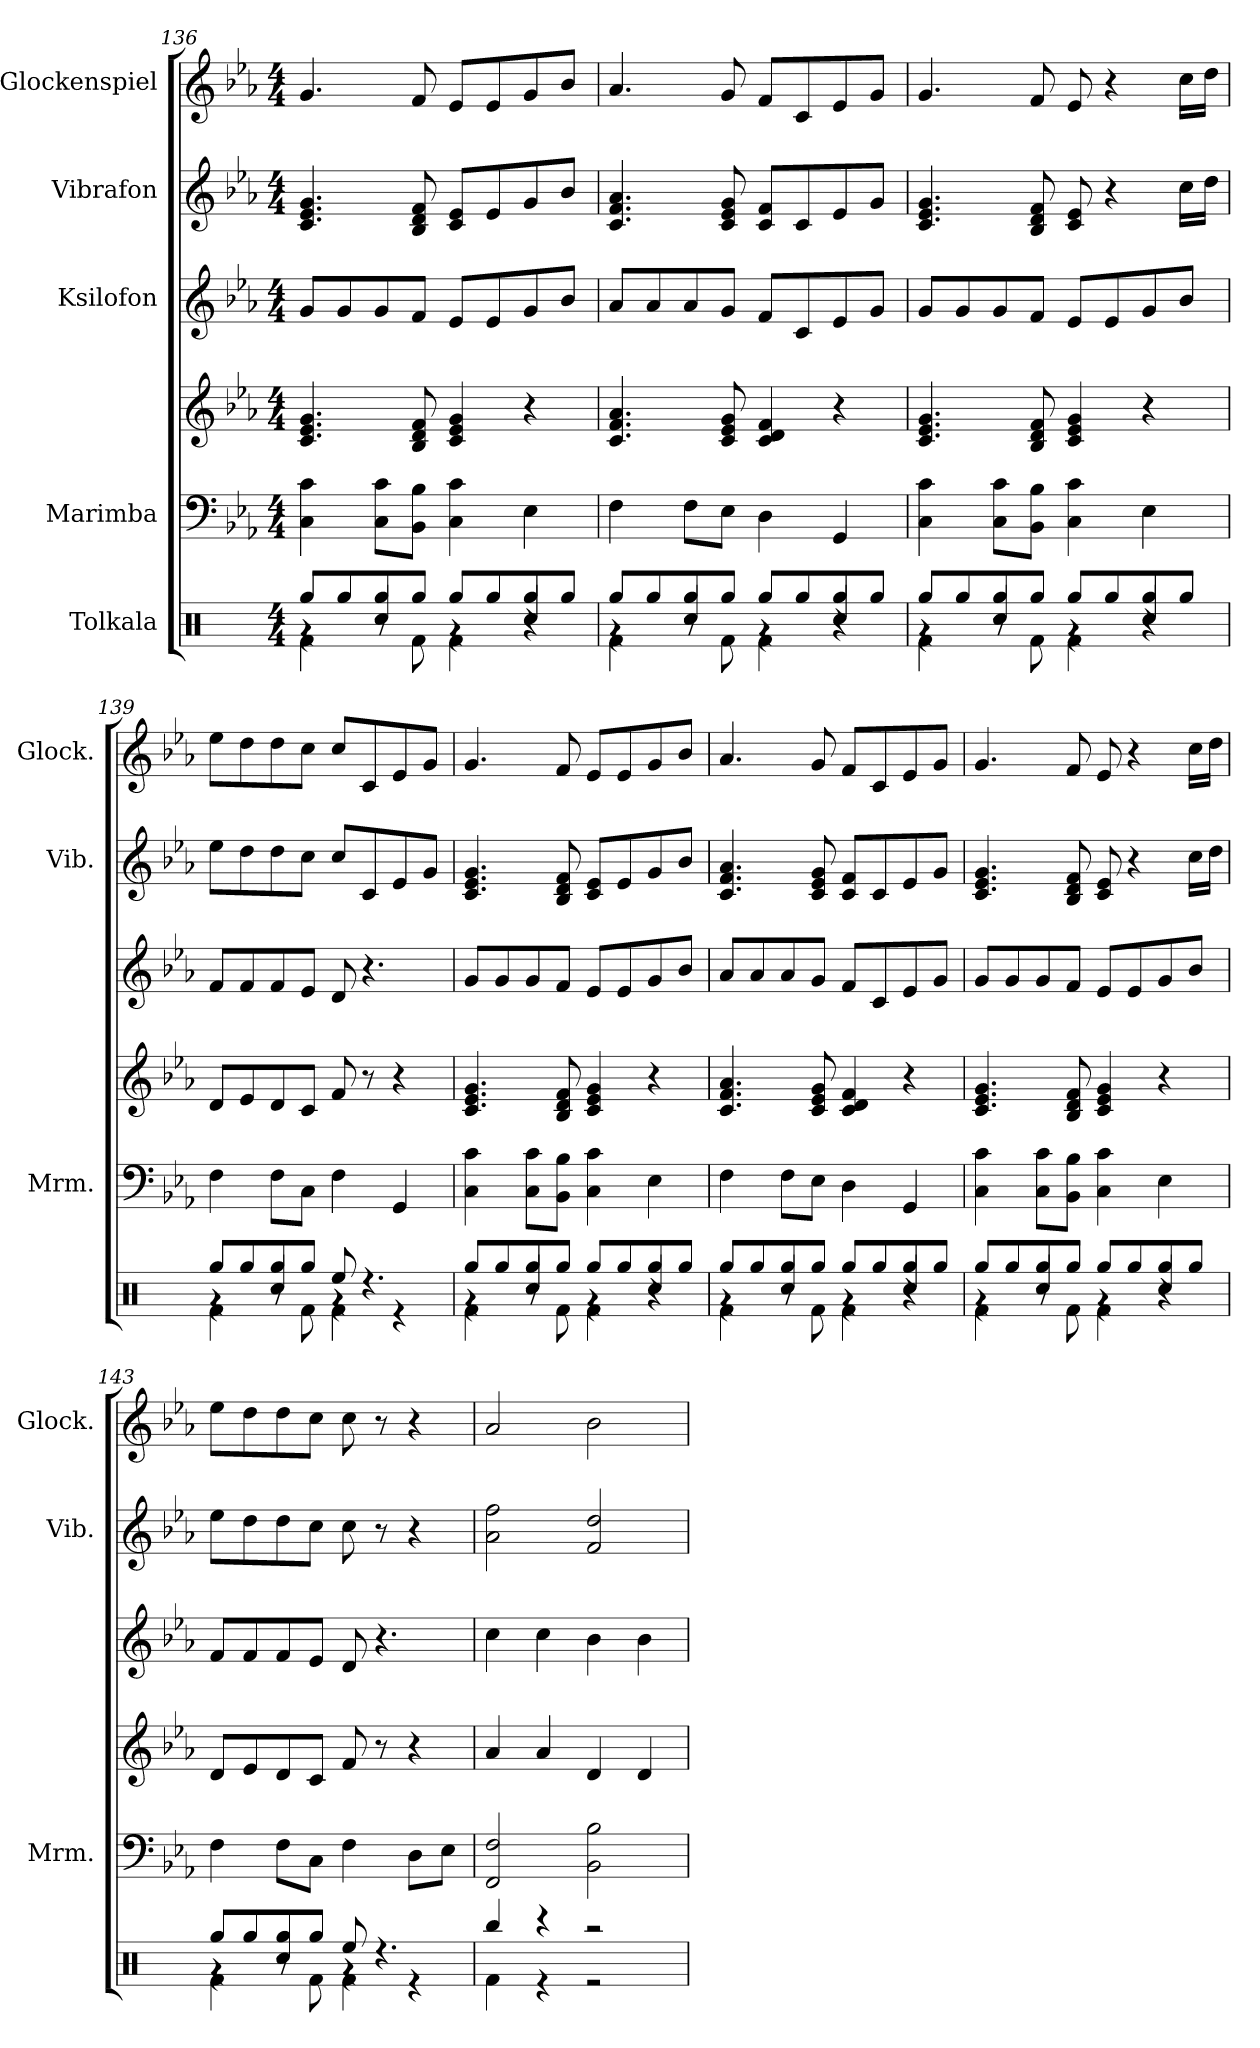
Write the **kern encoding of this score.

**kern	**kern	**kern	**kern	**kern	**kern
*part5	*part4	*part4	*part3	*part2	*part1
*staff6	*staff5	*staff4	*staff3	*staff2	*staff1
*I"Tolkala	*I"Marimba	*	*I"Ksilofon	*I"Vibrafon	*I"Glockenspiel
*	*I'Mrm.	*	*	*I'Vib.	*I'Glock.
!!LO:LB:g=z
*clefX	*clefF4	*clefG2	*clefG2	*clefG2	*clefG2
*	*	*	*ITrd-7c-12	*	*ITrd-14c-24
*k[]	*k[b-e-a-]	*k[b-e-a-]	*k[b-e-a-]	*k[b-e-a-]	*k[b-e-a-]
*M4/4	*M4/4	*M4/4	*M4/4	*M4/4	*M4/4
=136	=136	=136	=136	=136	=136
*^	*	*	*	*	*
*	*^	*	*	*	*	*
4rg	4Rf\	8Rgg/L	4C\ 4c\	4.c/ 4.e-/ 4.g/	8gg/L	4.c/ 4.e-/ 4.g/	4.ggg/
.	.	8Rgg/	.	.	8gg/	.	.
4Rcc/	8r	8Rgg/	8C\ 8c\L	.	8gg/	.	.
.	8Rf\	8Rgg/J	8BB-\ 8B-\J	8B-/ 8d/ 8f/	8ff/J	8B-/ 8d/ 8f/	8fff/
4rg	4Rf\	8Rgg/L	4C\ 4c\	4c/ 4e-/ 4g/	8ee-/L	8c/ 8e-/L	8eee-/L
.	.	8Rgg/	.	.	8ee-/	8e-/	8eee-/
4Rcc/	4r	8Rgg/	4E-\	4r	8gg/	8g/	8ggg/
.	.	8Rgg/J	.	.	8bb-/J	8b-/J	8bbb-/J
=137	=137	=137	=137	=137	=137	=137	=137
4rg	4Rf\	8Rgg/L	4F\	4.c/ 4.f/ 4.a-/	8aa-/L	4.c/ 4.f/ 4.a-/	4.aaa-/
.	.	8Rgg/	.	.	8aa-/	.	.
4Rcc/	8r	8Rgg/	8F\L	.	8aa-/	.	.
.	8Rf\	8Rgg/J	8E-\J	8c/ 8e-/ 8g/	8gg/J	8c/ 8e-/ 8g/	8ggg/
4rg	4Rf\	8Rgg/L	4D\	4c/ 4d/ 4f/	8ff/L	8c/ 8f/L	8fff/L
.	.	8Rgg/	.	.	8cc/	8c/	8ccc/
4Rcc/	4r	8Rgg/	4GG/	4r	8ee-/	8e-/	8eee-/
.	.	8Rgg/J	.	.	8gg/J	8g/J	8ggg/J
=138	=138	=138	=138	=138	=138	=138	=138
4rg	4Rf\	8Rgg/L	4C\ 4c\	4.c/ 4.e-/ 4.g/	8gg/L	4.c/ 4.e-/ 4.g/	4.ggg/
.	.	8Rgg/	.	.	8gg/	.	.
4Rcc/	8r	8Rgg/	8C\ 8c\L	.	8gg/	.	.
.	8Rf\	8Rgg/J	8BB-\ 8B-\J	8B-/ 8d/ 8f/	8ff/J	8B-/ 8d/ 8f/	8fff/
4rg	4Rf\	8Rgg/L	4C\ 4c\	4c/ 4e-/ 4g/	8ee-/L	8c/ 8e-/	8eee-/
.	.	8Rgg/	.	.	8ee-/	4r	4r
4Rcc/	4r	8Rgg/	4E-\	4r	8gg/	.	.
.	.	8Rgg/J	.	.	8bb-/J	16cc\LL	16cccc\LL
.	.	.	.	.	.	16dd\JJ	16dddd\JJ
=139	=139	=139	=139	=139	=139	=139	=139
4rg	4Rf\	8Rgg/L	4F\	8d/L	8ff/L	8ee-\L	8eeee-\L
.	.	8Rgg/	.	8e-/	8ff/	8dd\	8dddd\
4Rcc/	8r	8Rgg/	8F\L	8d/	8ff/	8dd\	8dddd\
.	8Rf\	8Rgg/J	8C\J	8c/J	8ee-/J	8cc\J	8cccc\J
4rg	4Rf\	8Ree/	4F\	8f/	8dd/	8cc/L	8cccc/L
.	.	4.rdd	.	8r	4.r	8c/	8ccc/
4re	4ryy	.	4GG/	4r	.	8e-/	8eee-/
.	.	.	.	.	.	8g/J	8ggg/J
!!LO:PB:g=z
=140	=140	=140	=140	=140	=140	=140	=140
4rg	4Rf\	8Rgg/L	4C\ 4c\	4.c/ 4.e-/ 4.g/	8gg/L	4.c/ 4.e-/ 4.g/	4.ggg/
.	.	8Rgg/	.	.	8gg/	.	.
4Rcc/	8r	8Rgg/	8C\ 8c\L	.	8gg/	.	.
.	8Rf\	8Rgg/J	8BB-\ 8B-\J	8B-/ 8d/ 8f/	8ff/J	8B-/ 8d/ 8f/	8fff/
4rg	4Rf\	8Rgg/L	4C\ 4c\	4c/ 4e-/ 4g/	8ee-/L	8c/ 8e-/L	8eee-/L
.	.	8Rgg/	.	.	8ee-/	8e-/	8eee-/
4Rcc/	4r	8Rgg/	4E-\	4r	8gg/	8g/	8ggg/
.	.	8Rgg/J	.	.	8bb-/J	8b-/J	8bbb-/J
=141	=141	=141	=141	=141	=141	=141	=141
4rg	4Rf\	8Rgg/L	4F\	4.c/ 4.f/ 4.a-/	8aa-/L	4.c/ 4.f/ 4.a-/	4.aaa-/
.	.	8Rgg/	.	.	8aa-/	.	.
4Rcc/	8r	8Rgg/	8F\L	.	8aa-/	.	.
.	8Rf\	8Rgg/J	8E-\J	8c/ 8e-/ 8g/	8gg/J	8c/ 8e-/ 8g/	8ggg/
4rg	4Rf\	8Rgg/L	4D\	4c/ 4d/ 4f/	8ff/L	8c/ 8f/L	8fff/L
.	.	8Rgg/	.	.	8cc/	8c/	8ccc/
4Rcc/	4r	8Rgg/	4GG/	4r	8ee-/	8e-/	8eee-/
.	.	8Rgg/J	.	.	8gg/J	8g/J	8ggg/J
=142	=142	=142	=142	=142	=142	=142	=142
4rg	4Rf\	8Rgg/L	4C\ 4c\	4.c/ 4.e-/ 4.g/	8gg/L	4.c/ 4.e-/ 4.g/	4.ggg/
.	.	8Rgg/	.	.	8gg/	.	.
4Rcc/	8r	8Rgg/	8C\ 8c\L	.	8gg/	.	.
.	8Rf\	8Rgg/J	8BB-\ 8B-\J	8B-/ 8d/ 8f/	8ff/J	8B-/ 8d/ 8f/	8fff/
4rg	4Rf\	8Rgg/L	4C\ 4c\	4c/ 4e-/ 4g/	8ee-/L	8c/ 8e-/	8eee-/
.	.	8Rgg/	.	.	8ee-/	4r	4r
4Rcc/	4r	8Rgg/	4E-\	4r	8gg/	.	.
.	.	8Rgg/J	.	.	8bb-/J	16cc\LL	16cccc\LL
.	.	.	.	.	.	16dd\JJ	16dddd\JJ
=143	=143	=143	=143	=143	=143	=143	=143
4rg	4Rf\	8Rgg/L	4F\	8d/L	8ff/L	8ee-\L	8eeee-\L
.	.	8Rgg/	.	8e-/	8ff/	8dd\	8dddd\
4Rcc/	8r	8Rgg/	8F\L	8d/	8ff/	8dd\	8dddd\
.	8Rf\	8Rgg/J	8C\J	8c/J	8ee-/J	8cc\J	8cccc\J
4rg	4Rf\	8Ree/	4F\	8f/	8dd/	8cc\	8cccc\
.	.	4.rdd	.	8r	4.r	8r	8r
4re	4ryy	.	8D\L	4r	.	4r	4r
.	.	.	8E-\J	.	.	.	.
*	*v	*v	*	*	*	*	*
!!LO:LB:g=z
=144	=144	=144	=144	=144	=144	=144
4Rbb/	4Rf\	2FF/ 2F/	4a-/	4ccc\	2a-\ 2ff\	2aaa-/
4r	4r	.	4a-/	4ccc\	.	.
2r	2r	2BB-\ 2B-\	4d/	4bb-\	2f/ 2dd/	2bbb-\
.	.	.	4d/	4bb-\	.	.
*v	*v	*	*	*	*	*
=	=	=	=	=	=
*-	*-	*-	*-	*-	*-
